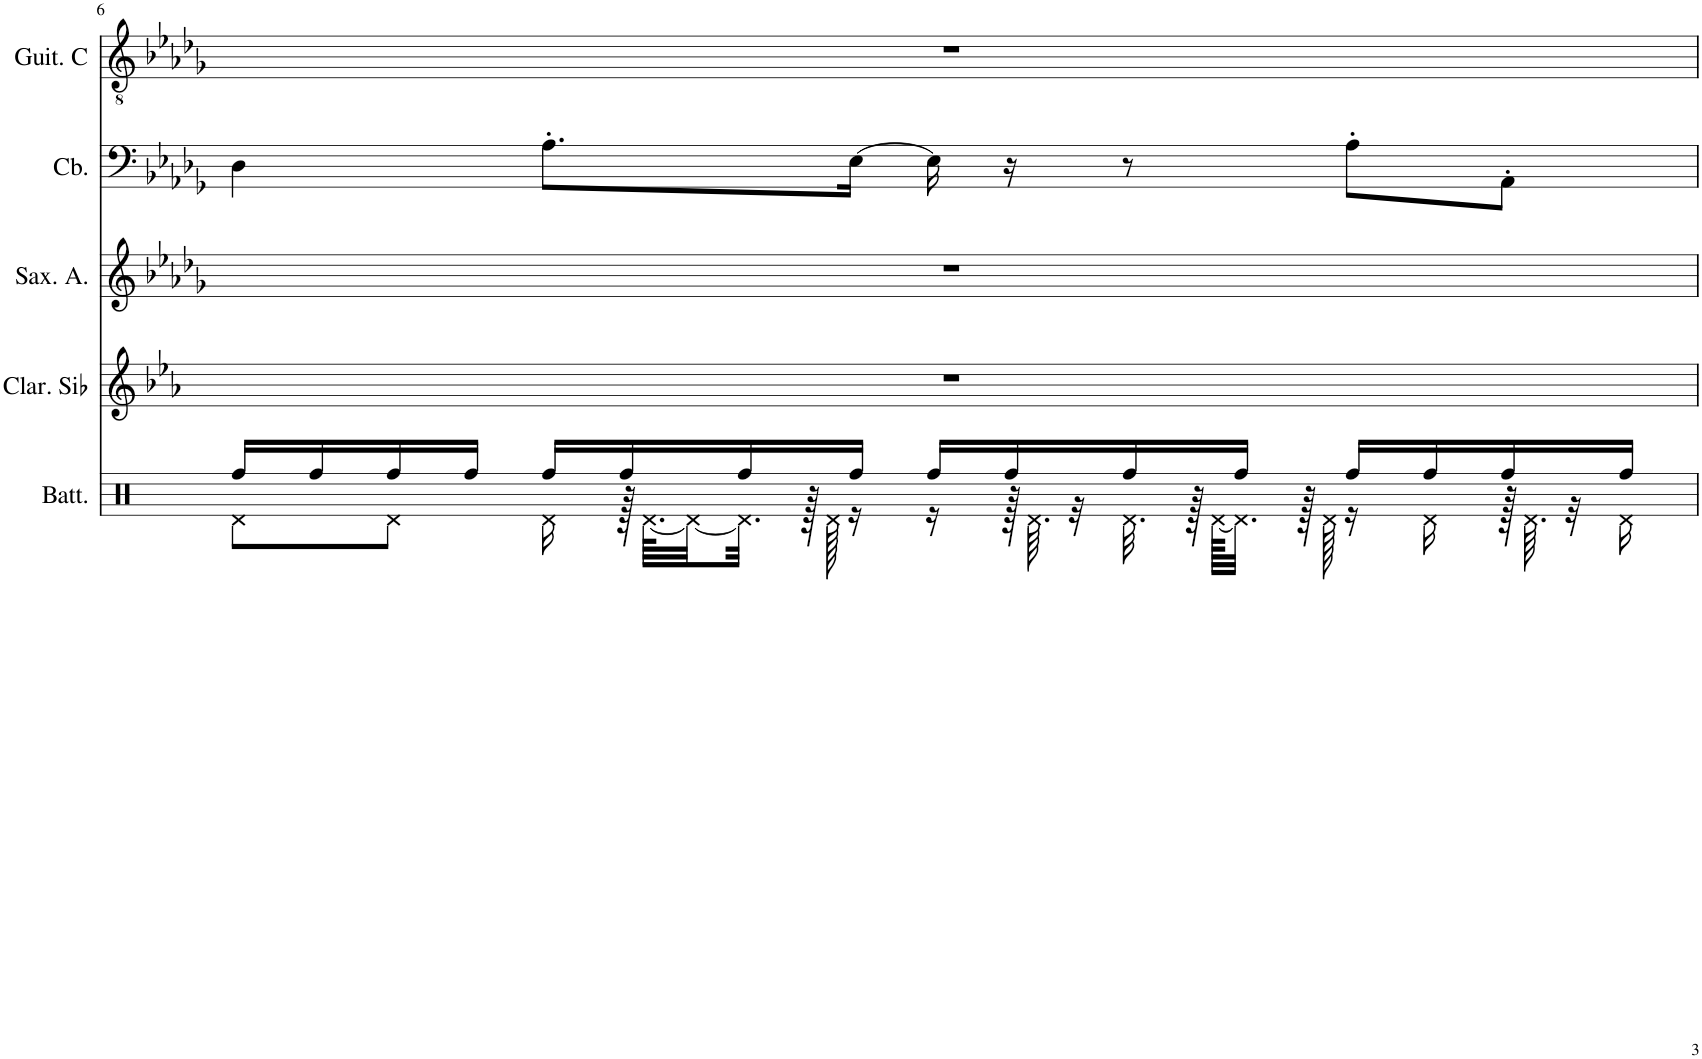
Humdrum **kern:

**kern	**kern	**kern	**kern	**kern
*part5	*part4	*part3	*part2	*part1
*staff5	*staff4	*staff3	*staff2	*staff1
*I"Batterie	*I"Clarinette en Sib	*I"Saxophone Alto	*I"Contrebasse	*I"Guitare contra
*I'Batt.	*I'Clar. Sib	*I'Sax. A.	*I'Cb.	*I'Guit. C
!!LO:PB:g=z
*clefX	*clefG2	*clefG2	*clefF4	*clefGv2
*	*Trd1c2	*Trd5c9	*Trd7c12	*
*k[]	*k[b-e-a-]	*k[b-e-a-d-g-]	*k[b-e-a-d-g-]	*k[b-e-a-d-g-]
*M4/4	*M4/4	*M4/4	*M4/4	*M4/4
=6	=6	=6	=6	=6
*^	*	*	*	*
16Rff/LL	8Rd\L	1r	1r	4D-\	1r
16Rff/	.	.	.	.	.
16Rff/	8Rd\J	.	.	.	.
16Rff/JJ	.	.	.	.	.
16Rff/LL	16Rd\	.	.	8.A-'\L	.
16Rff/	128r	.	.	.	.
.	[64.Rd\KLLL	.	.	.	.
.	32Rd\_	.	.	.	.
16Rff/	32.Rd\JJJ]	.	.	.	.
.	128r	.	.	.	.
.	128Rd\	.	.	.	.
16Rff/JJ	16r	.	.	[16E-\Jk	.
16Rff/LL	16r	.	.	16E-\]	.
16Rff/	128r	.	.	16r	.
.	64.Rd\	.	.	.	.
.	32r	.	.	.	.
16Rff/	32.Rd\	.	.	8r	.
.	128r	.	.	.	.
.	[128Rd\KKLLL	.	.	.	.
16Rff/JJ	32.Rd\JJJ]	.	.	.	.
.	128r	.	.	.	.
.	128Rd\	.	.	.	.
16Rff/LL	16r	.	.	8A-'\L	.
16Rff/	16Rd\	.	.	.	.
16Rff/	128r	.	.	8AA-'\J	.
.	64.Rd\	.	.	.	.
.	32r	.	.	.	.
16Rff/JJ	16Rd\	.	.	.	.
*v	*v	*	*	*	*
=	=	=	=	=
*-	*-	*-	*-	*-
